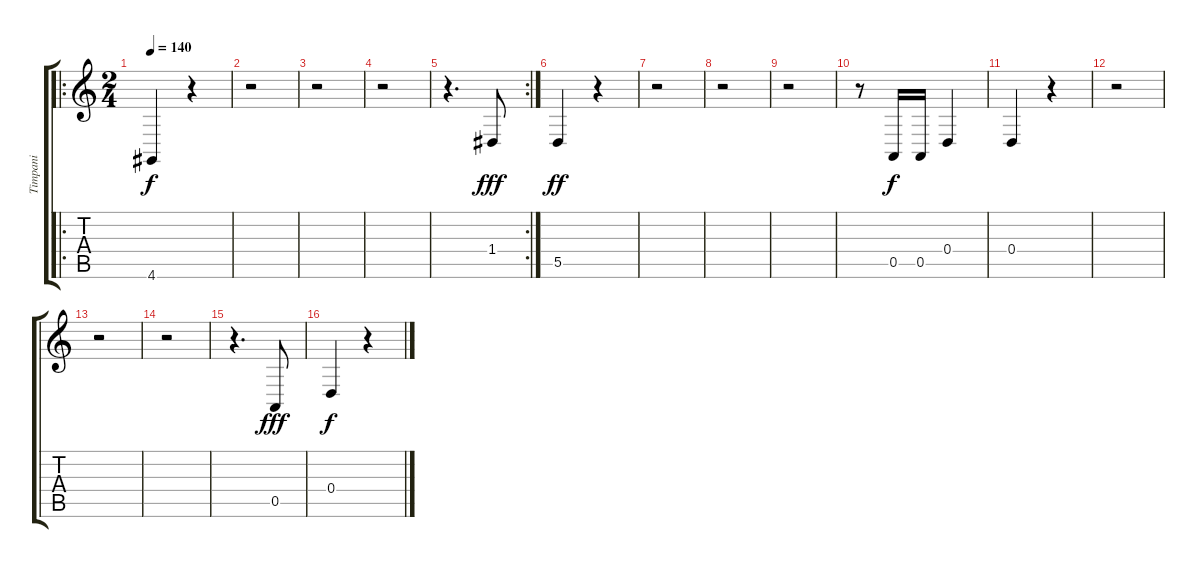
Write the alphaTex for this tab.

\track ("Timpani" "Timpani") {instrument timpani}
\staff {score tabs}
\tuning (E4 B3 G3 D3 A2 E2) {hide}
\ro
\ts (2 4)
\tempo 140
\clef g2
\ks c
4.6.4{dy f} r.4 |
r.2 |
r.2 |
r.2 |
\rc 2
r.4{d} 1.4.8{dy fff} |
5.5.4{dy ff} r.4 |
r.2 |
r.2 |
r.2 |
r.8 0.5.16{dy f} 0.5.16 0.4.4 |
0.4.4 r.4 |
r.2 |
r.2 |
r.2 |
r.4{d} 0.5.8{dy fff} |
0.4.4{dy f} r.4
